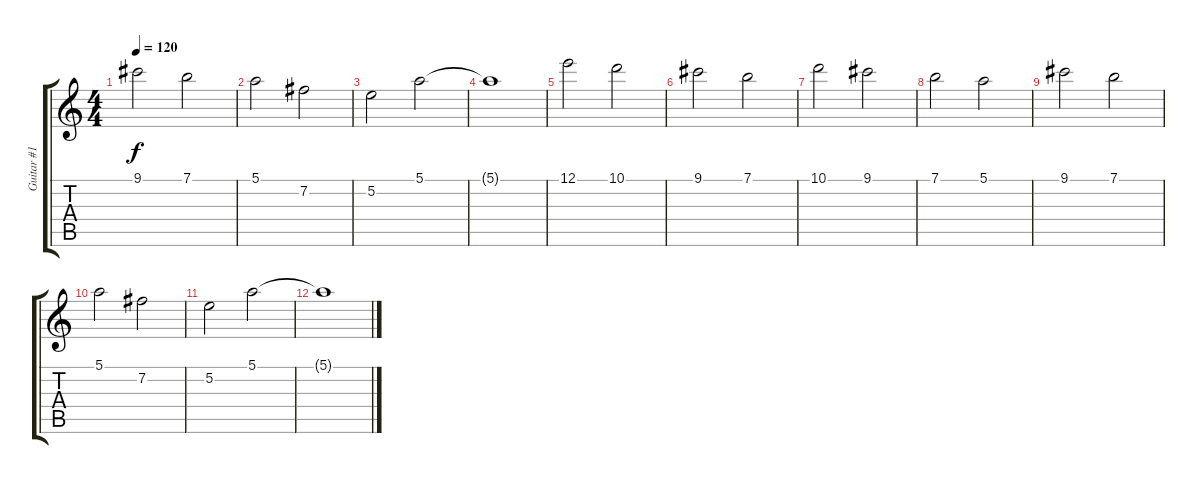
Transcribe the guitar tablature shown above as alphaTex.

\track ("Guitar #1" "Guitar #1") {instrument electricguitarclean}
\staff {score tabs}
\tuning (E4 B3 G3 D3 A2 E2) {hide}
\ts (4 4)
\tempo 120
\clef g2
\ks c
9.1.2{dy f} 7.1.2 |
5.1.2 7.2.2 |
5.2.2 5.1.2 |
5.1{t}.1 |
12.1.2 10.1.2 |
9.1.2 7.1.2 |
10.1.2 9.1.2 |
7.1.2 5.1.2 |
9.1.2 7.1.2 |
5.1.2 7.2.2 |
5.2.2 5.1.2 |
5.1{t}.1
